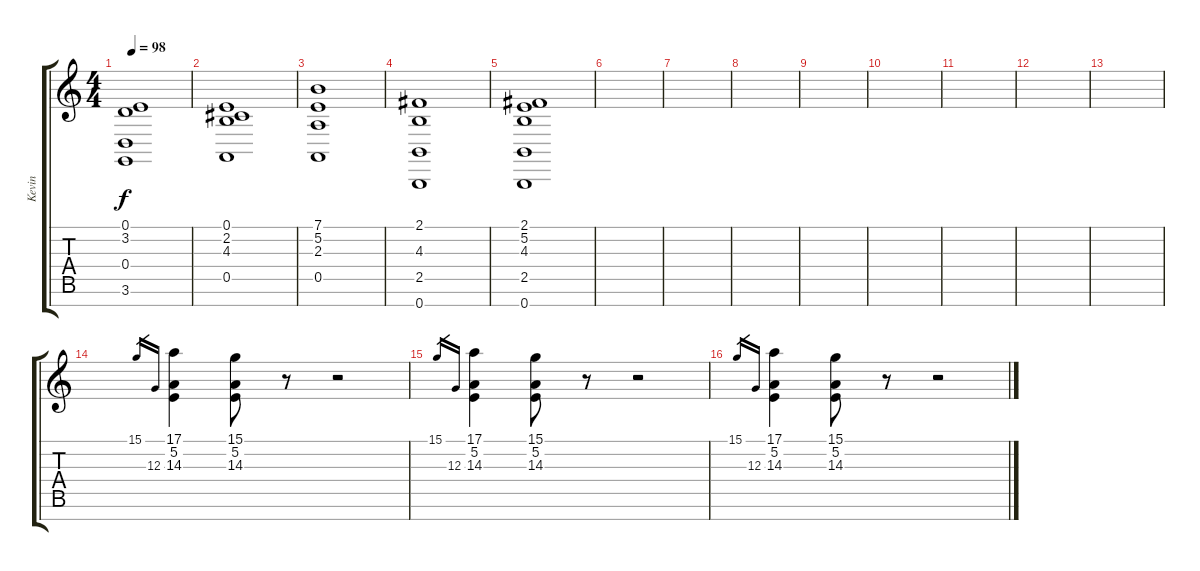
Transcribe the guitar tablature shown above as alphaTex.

\track ("Kevin" "Kevin") {instrument harmonica}
\staff {score tabs}
\tuning (E4 B3 G3 D3 A2 E2 B1) {hide}
\ts (4 4)
\tempo 98
\clef g2
\ks c
(0.1 3.2{t} 0.4{t} 3.6{t}).1{dy f} |
(0.1 2.2 4.3 0.5).1 |
(7.1 5.2 2.3 0.5).1 |
(2.1 4.3 2.5 0.7).1 |
(2.1 5.2 4.3 2.5 0.7).1 |
|
|
|
|
|
|
|
|
15.1.16{gr} 12.3.16{gr} (17.1 5.2 14.3).4{volume 12 instrument rockorgan} (15.1 5.2 14.3).8 r.8 r.2 |
15.1.16{gr} 12.3.16{gr} (17.1 5.2 14.3).4 (15.1 5.2 14.3).8 r.8 r.2 |
15.1.16{gr} 12.3.16{gr} (17.1 5.2 14.3).4 (15.1 5.2 14.3).8 r.8 r.2
